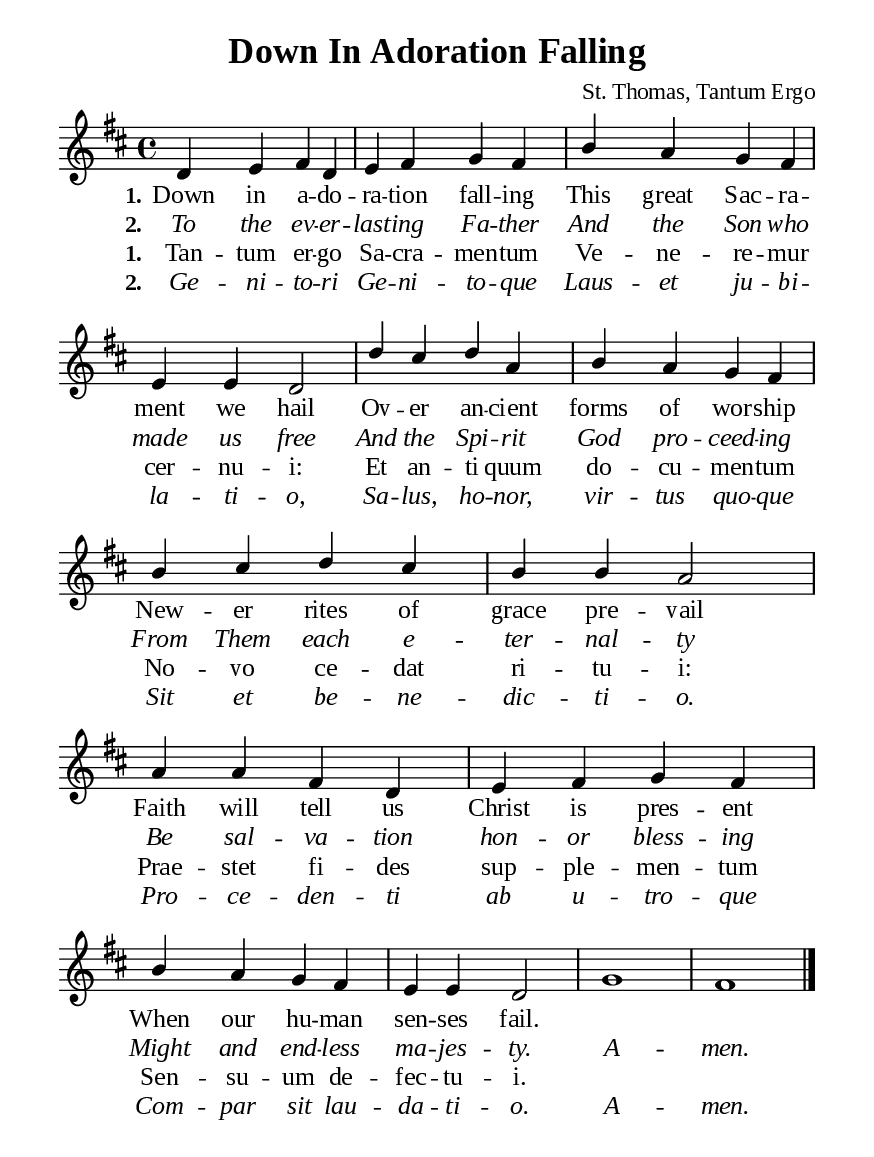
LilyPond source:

\version "2.18.2"

\header {
  title = "Down In Adoration Falling"
  composer = "St. Thomas, Tantum Ergo"
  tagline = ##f
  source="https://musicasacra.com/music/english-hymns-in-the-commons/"
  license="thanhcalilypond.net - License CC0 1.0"
}

global= {
  \key d \major
  \time 4/4
  \override Score.BarNumber.break-visibility = ##(#f #f #f)
  \override Lyrics.LyricSpace.minimum-distance = #3.0
}

\paper {
  #(set-paper-size "a5")
  top-margin = 10\mm
  bottom-margin = 5\mm
  left-margin = 10\mm
  right-margin = 10\mm
  indent = #0
  #(define fonts
	 (make-pango-font-tree "Liberation Serif"
	 		       "Liberation Serif"
			       "Liberation Serif"
			       (/ 20 20)))
  system-system-spacing = #'((basic-distance . 3) (padding . 3))
}

printItalic = \with {
  \override LyricText.font-shape = #'italic
}

% Verse music
musicVerseSoprano = \relative c' {
  %{	01	%} d4 e fis d |
  %{	02	%} e fis g fis |
  %{	03	%} b a g fis |
  %{	04	%} e e d2 |
  %{	05	%} d'4 cis d a |
  %{	06	%} b a g fis |
  %{	07	%} b cis d cis |
  %{	08	%} b b a2 |
  %{	09	%} a4 a fis d |
  %{	10	%} e fis g fis |
  %{	11	%} b a g fis |
  %{	12	%} e e d2 |
  %{	13	%} g1 |
  %{	14	%} fis1 \bar "|."
}

% Verse lyrics
verseOne = \lyricmode {
  \set stanza = #"1."
  Down in a -- do -- ra -- tion fall -- ing
  This great Sac -- ra -- ment we hail
  Ov -- er an -- cient forms of wor -- ship
  New -- er rites of grace pre -- vail
  Faith will tell us Christ is pres -- ent
  When our hu -- man sen -- ses fail.
}

verseTwo = \lyricmode {
  \set stanza = #"2."
  To the ev -- er -- last -- ing Fa -- ther
  And the Son who made us free
  And the Spi -- rit God pro -- ceed -- ing
  From Them each e -- ter -- nal -- ty
  Be sal -- va -- tion hon -- or bless -- ing
  Might and end -- less ma -- jes -- ty.
  A -- men.
}

verseThree = \lyricmode {
  \set stanza = #"1."
  Tan -- tum er -- go Sa -- cra -- men -- tum
  Ve -- ne -- re -- mur cer -- nu -- i:
  Et an -- ti quum do -- cu -- men -- tum
  No -- vo ce -- dat ri -- tu -- i:
  Prae -- stet fi -- des sup -- ple -- men -- tum
  Sen -- su -- um de -- fec -- tu -- i.
}

verseFour = \lyricmode {
  \set stanza = #"2."
  Ge -- ni -- to -- ri Ge -- ni -- to -- que
  Laus -- et ju -- bi -- la -- ti -- o,
  Sa -- lus, ho -- nor, vir -- tus quo -- que
  Sit et be -- ne -- dic -- ti -- o.
  Pro -- ce -- den -- ti ab u -- tro -- que
  Com -- par sit lau -- da -- ti -- o.
  A -- men.
}

% Layout
\score {
    \new ChoirStaff <<
      \new Staff <<
        \clef "treble"
        \new Voice = "sopranos" { \global \stemUp \slurUp \musicVerseSoprano }
      >>
      \new Lyrics \lyricsto sopranos \verseOne
      \new Lyrics \printItalic \lyricsto sopranos \verseTwo
      \new Lyrics \lyricsto sopranos \verseThree
      \new Lyrics \printItalic \lyricsto sopranos \verseFour
    >>
}
